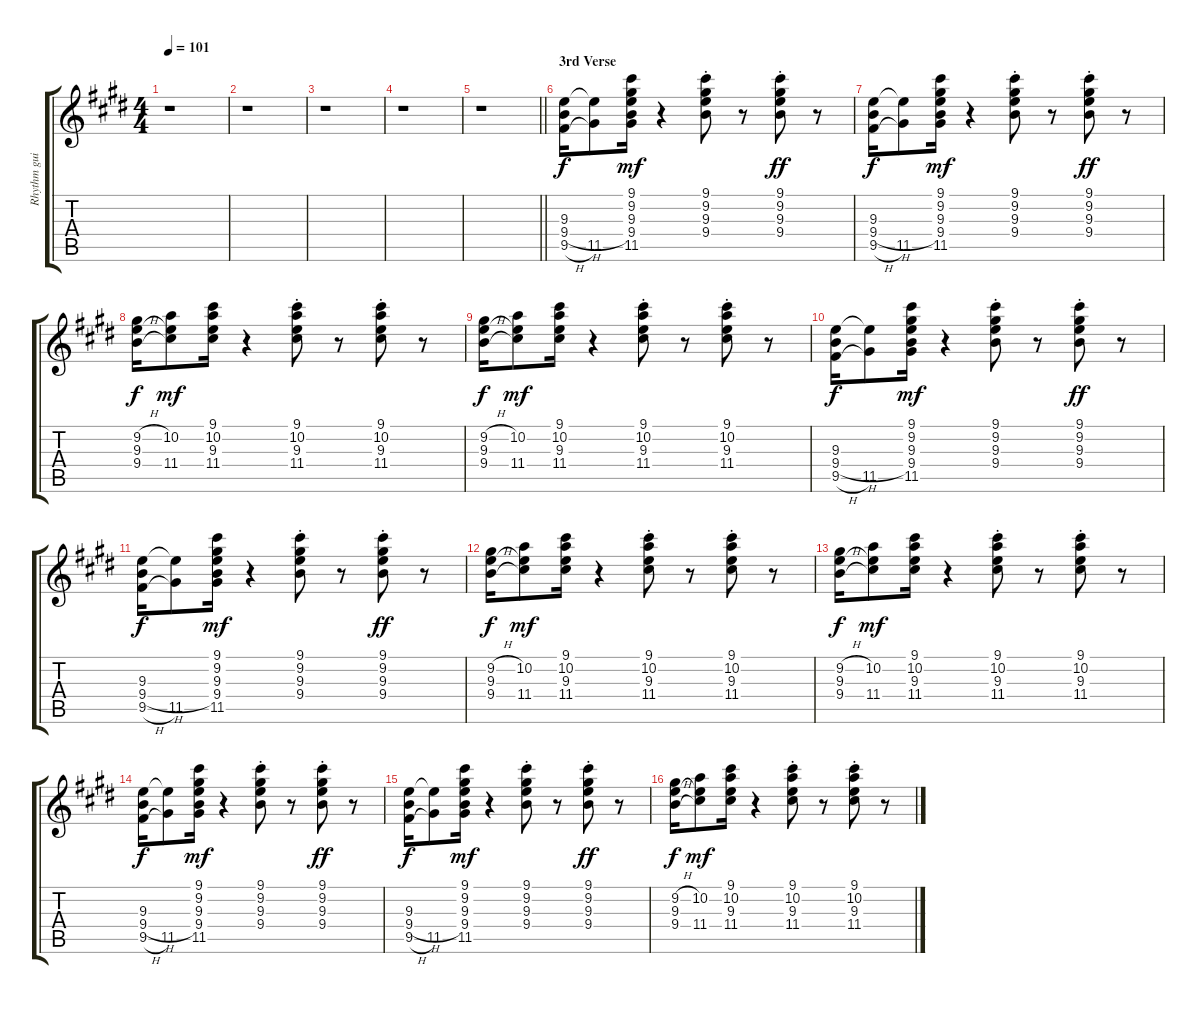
\track ("Rhythm guitar" "Rhythm gui") {instrument electricguitarclean}
\staff {score tabs}
\tuning (E4 B3 G3 D3 A2 E2) {hide}
\ts (4 4)
\tempo 101
\clef g2
\ks e
r.1{dy mf} |
r.1 |
r.1 |
r.1 |
\barLineRight lightlight
r.1 |
\section ("" "3rd Verse")
(9.3 9.4{h} 9.5{h}).16{dy f} (9.3{t} 11.5).8 (9.1 9.2 9.3 9.4 11.5).16{dy mf} r.4 (9.1{st} 9.2{st} 9.3{st} 9.4{st}).8 r.8 (9.1{st} 9.2{st} 9.3{st} 9.4{st}).8{dy ff} r.8 |
(9.3 9.4{h} 9.5{h}).16{dy f} (9.3{t} 11.5).8 (9.1 9.2 9.3 9.4 11.5).16{dy mf} r.4 (9.1{st} 9.2{st} 9.3{st} 9.4{st}).8 r.8 (9.1{st} 9.2{st} 9.3{st} 9.4{st}).8{dy ff} r.8 |
(9.2{h} 9.3 9.4{h}).16{dy f} (10.2 9.3{t} 11.4).8{dy mf} (9.1 10.2 9.3 11.4).16 r.4 (9.1{st} 10.2{st} 9.3{st} 11.4{st}).8 r.8 (9.1{st} 10.2{st} 9.3{st} 11.4{st}).8 r.8 |
(9.2{h} 9.3 9.4{h}).16{dy f} (10.2 9.3{t} 11.4).8{dy mf} (9.1 10.2 9.3 11.4).16 r.4 (9.1{st} 10.2{st} 9.3{st} 11.4{st}).8 r.8 (9.1{st} 10.2{st} 9.3{st} 11.4{st}).8 r.8 |
(9.3 9.4{h} 9.5{h}).16{dy f} (9.3{t} 11.5).8 (9.1 9.2 9.3 9.4 11.5).16{dy mf} r.4 (9.1{st} 9.2{st} 9.3{st} 9.4{st}).8 r.8 (9.1{st} 9.2{st} 9.3{st} 9.4{st}).8{dy ff} r.8 |
(9.3 9.4{h} 9.5{h}).16{dy f} (9.3{t} 11.5).8 (9.1 9.2 9.3 9.4 11.5).16{dy mf} r.4 (9.1{st} 9.2{st} 9.3{st} 9.4{st}).8 r.8 (9.1{st} 9.2{st} 9.3{st} 9.4{st}).8{dy ff} r.8 |
(9.2{h} 9.3 9.4{h}).16{dy f} (10.2 9.3{t} 11.4).8{dy mf} (9.1 10.2 9.3 11.4).16 r.4 (9.1{st} 10.2{st} 9.3{st} 11.4{st}).8 r.8 (9.1{st} 10.2{st} 9.3{st} 11.4{st}).8 r.8 |
(9.2{h} 9.3 9.4{h}).16{dy f} (10.2 9.3{t} 11.4).8{dy mf} (9.1 10.2 9.3 11.4).16 r.4 (9.1{st} 10.2{st} 9.3{st} 11.4{st}).8 r.8 (9.1{st} 10.2{st} 9.3{st} 11.4{st}).8 r.8 |
(9.3 9.4{h} 9.5{h}).16{dy f} (9.3{t} 11.5).8 (9.1 9.2 9.3 9.4 11.5).16{dy mf} r.4 (9.1{st} 9.2{st} 9.3{st} 9.4{st}).8 r.8 (9.1{st} 9.2{st} 9.3{st} 9.4{st}).8{dy ff} r.8 |
(9.3 9.4{h} 9.5{h}).16{dy f} (9.3{t} 11.5).8 (9.1 9.2 9.3 9.4 11.5).16{dy mf} r.4 (9.1{st} 9.2{st} 9.3{st} 9.4{st}).8 r.8 (9.1{st} 9.2{st} 9.3{st} 9.4{st}).8{dy ff} r.8 |
(9.2{h} 9.3 9.4{h}).16{dy f} (10.2 9.3{t} 11.4).8{dy mf} (9.1 10.2 9.3 11.4).16 r.4 (9.1{st} 10.2{st} 9.3{st} 11.4{st}).8 r.8 (9.1{st} 10.2{st} 9.3{st} 11.4{st}).8 r.8
